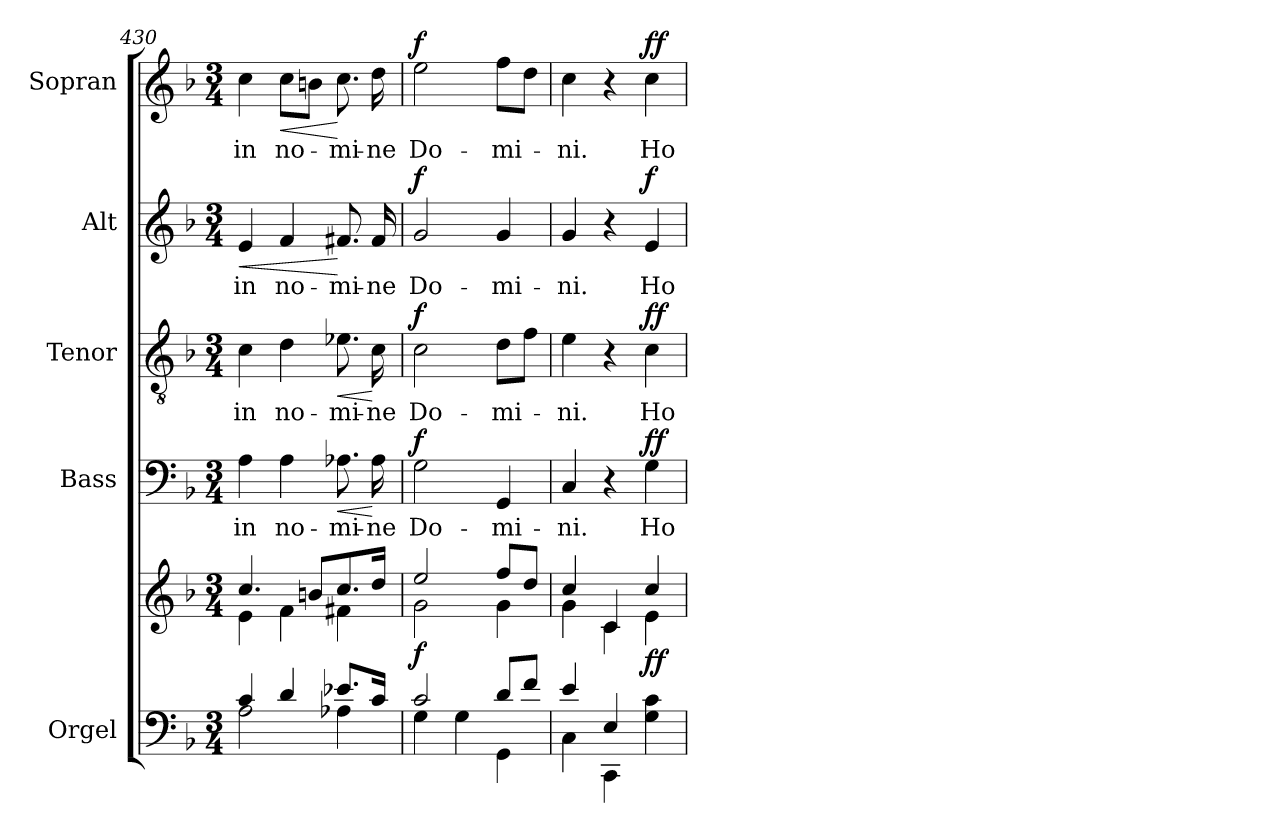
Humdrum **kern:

**kern	**kern	**dynam	**kern	**text	**dynam	**kern	**text	**dynam	**kern	**text	**dynam	**kern	**text	**dynam
*part5	*part5	*part5	*part4	*part4	*part4	*part3	*part3	*part3	*part2	*part2	*part2	*part1	*part1	*part1
*staff6	*staff5	*staff5/6	*staff4	*staff4	*staff4	*staff3	*staff3	*staff3	*staff2	*staff2	*staff2	*staff1	*staff1	*staff1
*I"Orgel	*	*	*I"Bass	*	*	*I"Tenor	*	*	*I"Alt	*	*	*I"Sopran	*	*
*I'Org.	*	*	*I'B.	*	*	*I'T.	*	*	*I'A.	*	*	*I'S.	*	*
*clefF4	*clefG2	*	*clefF4	*	*	*clefGv2	*	*	*clefG2	*	*	*clefG2	*	*
*k[b-]	*k[b-]	*	*k[b-]	*	*	*k[b-]	*	*	*k[b-]	*	*	*k[b-]	*	*
*F:	*F:	*	*F:	*	*	*F:	*	*	*F:	*	*	*F:	*	*
*M3/4	*M3/4	*	*M3/4	*	*	*M3/4	*	*	*M3/4	*	*	*M3/4	*	*
=430	=430	=430	=430	=430	=430	=430	=430	=430	=430	=430	=430	=430	=430	=430
*^	*^	*	*	*	*	*	*	*	*	*	*	*	*	*
!	!	!	!	!	!	!LO:LY:b	!	!	!LO:LY:b	!	!	!LO:LY:b	!LO:HP:b	!	!LO:LY:b	!
4c/	2A\	4.cc/	4e\	.	4A\	in	.	4c\	in	.	4e/	in	<	4cc\	in	.
!	!	!	!	!	!	!LO:LY:b	!	!	!LO:LY:b	!	!	!LO:LY:b	!	!	!LO:LY:b	!LO:HP:b
4d/	.	.	4f\	.	4A\	no-	.	4d\	no-	.	4f/	no-	.	8cc\L	no-	<
.	.	8bn/L	.	.	.	.	.	.	.	.	.	.	.	8bn\J	.	.
!	!	!	!	!	!	!LO:LY:b	!LO:HP:b	!	!LO:LY:b	!LO:HP:b	!	!LO:LY:b	!	!	!LO:LY:b	!
8.e-X/L	4A-X\	8.cc/	4f#X\	.	8.A-X\	-mi-	<	8.e-X\	-mi-	<	8.f#X/	-mi-	[	8.cc\	-mi-	[
!	!	!	!	!	!	!LO:LY:b	!	!	!LO:LY:b	!	!	!LO:LY:b	!	!	!LO:LY:b	!
16c/Jk	.	16dd/Jk	.	.	16A-\	-ne	[	16c\	-ne	[	16f#/	-ne	.	16dd\	-ne	.
=431	=431	=431	=431	=431	=431	=431	=431	=431	=431	=431	=431	=431	=431	=431	=431	=431
!	!	!	!	!LO:DY:b	!	!LO:LY:b	!LO:DY:a	!	!LO:LY:b	!LO:DY:a	!	!LO:LY:b	!LO:DY:a	!	!LO:LY:b	!LO:DY:a
2c/	4G\	2ee/	2g\	f	2G\	Do-	f	2c\	Do-	f	2g/	Do-	f	2ee\	Do-	f
.	4G\	.	.	.	.	.	.	.	.	.	.	.	.	.	.	.
!	!	!	!	!	!	!LO:LY:b	!	!	!LO:LY:b	!	!	!LO:LY:b	!	!	!LO:LY:b	!
8d/L	4GG\	8ff/L	4g\	.	4GG/	-mi-	.	8d\L	-mi-	.	4g/	-mi-	.	8ff\L	-mi-	.
8f/J	.	8dd/J	.	.	.	.	.	8f\J	.	.	.	.	.	8dd\J	.	.
=432	=432	=432	=432	=432	=432	=432	=432	=432	=432	=432	=432	=432	=432	=432	=432	=432
!	!	!	!	!	!	!LO:LY:b	!	!	!LO:LY:b	!	!	!LO:LY:b	!	!	!LO:LY:b	!
4e/	4C\	4cc/	4g\	.	4C/	-ni.	.	4e\	-ni.	.	4g/	-ni.	.	4cc\	-ni.	.
4E/	4CC\	4c/	4c\	.	4r	.	.	4r	.	.	4r	.	.	4r	.	.
!	!	!	!	!LO:DY:b	!	!LO:LY:b	!LO:DY:a	!	!LO:LY:b	!LO:DY:a	!	!LO:LY:b	!LO:DY:a	!	!LO:LY:b	!LO:DY:a
4G\ 4c\	4ryy	4cc/	4e\	ff	4G\	Ho-	ff	4c\	Ho-	ff	4e/	Ho-	f	4cc\	Ho-	ff
*v	*v	*	*	*	*	*	*	*	*	*	*	*	*	*	*	*
*	*v	*v	*	*	*	*	*	*	*	*	*	*	*	*	*
=	=	=	=	=	=	=	=	=	=	=	=	=	=	=
*-	*-	*-	*-	*-	*-	*-	*-	*-	*-	*-	*-	*-	*-	*-
